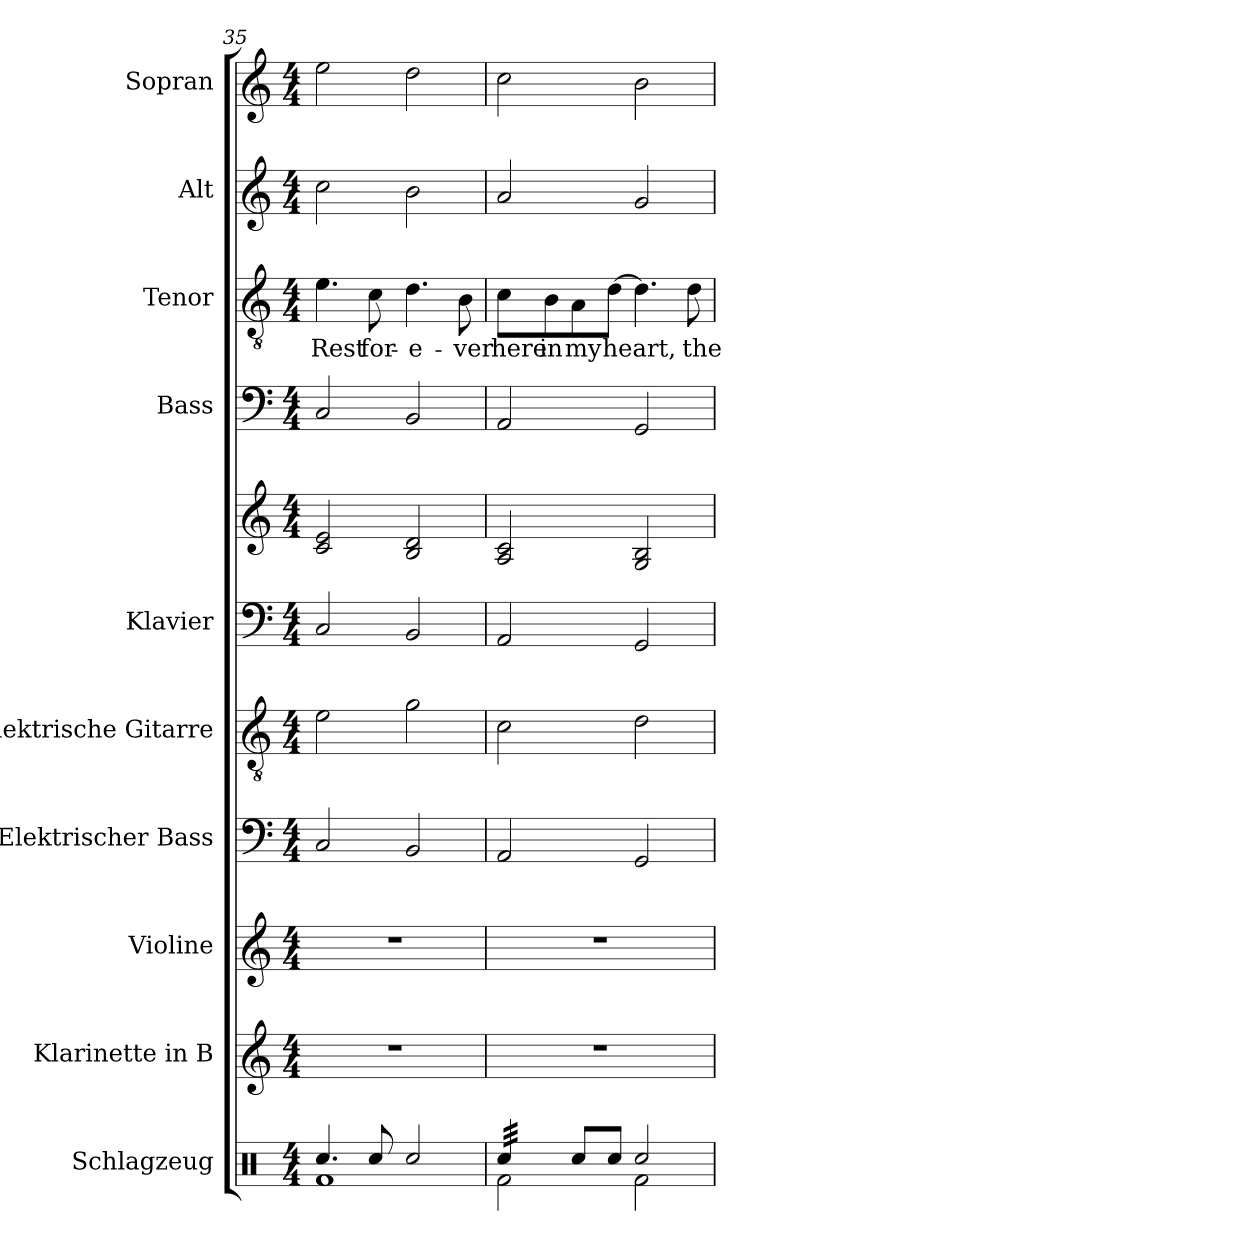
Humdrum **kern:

**kern	**kern	**kern	**kern	**kern	**kern	**kern	**kern	**kern	**text	**kern	**kern
*part10	*part9	*part8	*part7	*part6	*part5	*part5	*part4	*part3	*part3	*part2	*part1
*staff11	*staff10	*staff9	*staff8	*staff7	*staff6	*staff5	*staff4	*staff3	*staff3	*staff2	*staff1
*I"Schlagzeug	*I"Klarinette in B	*I"Violine	*I"Elektrischer Bass	*I"Elektrische Gitarre	*I"Klavier	*	*I"Bass	*I"Tenor	*	*I"Alt	*I"Sopran
*I'Schlgz.	*	*I'Vl.	*I'E-B.	*I'E-Git.	*I'Klav.	*	*I'B.	*I'T.	*	*I'A.	*I'S.
*clefX	*clefG2	*clefG2	*clefF4	*clefGv2	*clefF4	*clefG2	*clefF4	*clefGv2	*	*clefG2	*clefG2
*	*ITrd1c2	*	*ITrd7c12	*	*	*	*	*	*	*	*
*k[]	*k[b-e-]	*k[]	*k[]	*k[]	*k[]	*k[]	*k[]	*k[]	*	*k[]	*k[]
*M4/4	*M4/4	*M4/4	*M4/4	*M4/4	*M4/4	*M4/4	*M4/4	*M4/4	*	*M4/4	*M4/4
=35	=35	=35	=35	=35	=35	=35	=35	=35	=35	=35	=35
*^	*	*	*	*	*	*	*	*	*	*	*
!	!	!	!	!	!	!	!	!	!	!LO:LY:b	!	!
4.Rcc/	1Rf	1r	1r	2CC/	2e\	2C/	2c/ 2e/	2C/	4.e\	Rest	2cc\	2ee\
!	!	!	!	!	!	!	!	!	!	!LO:LY:b	!	!
8Rcc/	.	.	.	.	.	.	.	.	8c\	for-	.	.
!	!	!	!	!	!	!	!	!	!	!LO:LY:b	!	!
2Rcc/	.	.	.	2BBB/	2g\	2BB/	2B/ 2d/	2BB/	4.d\	-e-	2b\	2dd\
!	!	!	!	!	!	!	!	!	!	!LO:LY:b	!	!
.	.	.	.	.	.	.	.	.	8B\	-ver	.	.
=36	=36	=36	=36	=36	=36	=36	=36	=36	=36	=36	=36	=36
!	!	!	!	!	!	!	!	!	!	!LO:LY:b	!	!
*tremolo	*	*	*	*	*	*	*	*	*	*	*	*
32Rcc/LLL	2Rf\	1r	1r	2AAA/	2c\	2AA/	2A/ 2c/	2AA/	8c\L	here	2a/	2cc\
32Rcc/	.	.	.	.	.	.	.	.	.	.	.	.
32Rcc/	.	.	.	.	.	.	.	.	.	.	.	.
32Rcc/	.	.	.	.	.	.	.	.	.	.	.	.
!	!	!	!	!	!	!	!	!	!	!LO:LY:b	!	!
32Rcc/	.	.	.	.	.	.	.	.	8B\	in	.	.
32Rcc/	.	.	.	.	.	.	.	.	.	.	.	.
32Rcc/	.	.	.	.	.	.	.	.	.	.	.	.
32Rcc/JJJ	.	.	.	.	.	.	.	.	.	.	.	.
*Xtremolo	*	*	*	*	*	*	*	*	*	*	*	*
!	!	!	!	!	!	!	!	!	!	!LO:LY:b	!	!
8Rcc/L	.	.	.	.	.	.	.	.	8A\	my	.	.
!	!	!	!	!	!	!	!	!	!	!LO:LY:b	!	!
8Rcc/J	.	.	.	.	.	.	.	.	[8d\J	heart,	.	.
2Rcc/	2Rf\	.	.	2GGG/	2d\	2GG/	2G/ 2B/	2GG/	4.d\]	.	2g/	2b\
!	!	!	!	!	!	!	!	!	!	!LO:LY:b	!	!
.	.	.	.	.	.	.	.	.	8d\	the	.	.
*v	*v	*	*	*	*	*	*	*	*	*	*	*
=	=	=	=	=	=	=	=	=	=	=	=
*-	*-	*-	*-	*-	*-	*-	*-	*-	*-	*-	*-
